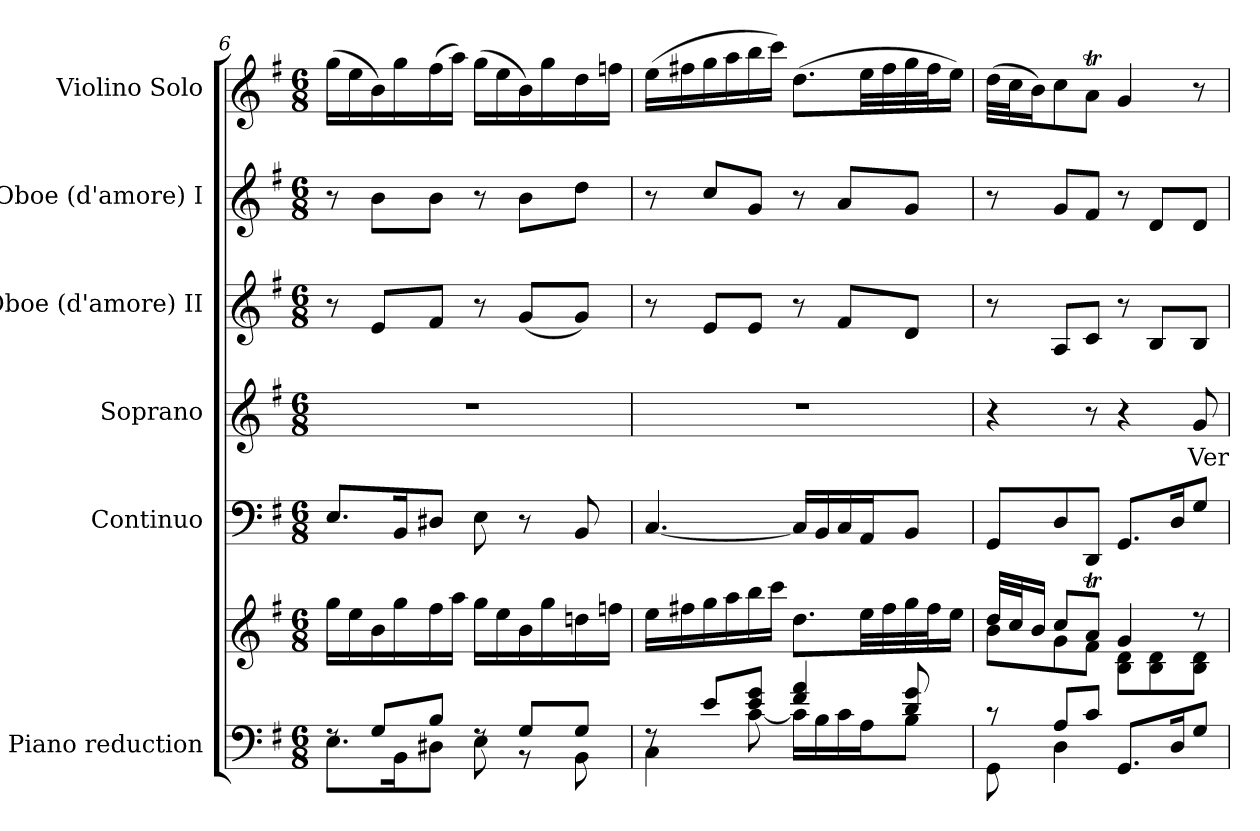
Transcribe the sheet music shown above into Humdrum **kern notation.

**kern	**kern	**kern	**kern	**text	**kern	**kern	**kern
*part6	*part6	*part5	*part4	*part4	*part3	*part2	*part1
*staff7	*staff6	*staff5	*staff4	*staff4	*staff3	*staff2	*staff1
*I"Piano reduction	*	*I"Continuo	*I"Soprano	*	*I"Oboe (d'amore) II	*I"Oboe (d'amore) I	*I"Violino Solo
*I'Pno	*	*	*	*	*I'Ob	*I'Ob	*I'Vln
*clefF4	*clefG2	*clefF4	*clefG2	*	*clefG2	*clefG2	*clefG2
*k[f#]	*k[f#]	*k[f#]	*k[f#]	*	*k[f#]	*k[f#]	*k[f#]
*M6/8	*M6/8	*M6/8	*M6/8	*	*M6/8	*M6/8	*M6/8
=6	=6	=6	=6	=6	=6	=6	=6
*^	*	*	*	*	*	*	*
8rF	8.E\L	16gg\LL	8.E/L	2.r	.	8r	8r	(>16gg\LL
.	.	16ee\	.	.	.	.	.	16ee\
8G/L	.	16b\	.	.	.	8e/L	8b\L	16b\)
.	16BB\K	16gg\	16BB/K	.	.	.	.	16gg\
8B/J	8D#X\J	16ff#\	8D#X/J	.	.	8f#/J	8b\J	(>16ff#\
.	.	16aa\JJ	.	.	.	.	.	16aa\JJ)
8rF	8E\	16gg\LL	8E\	.	.	8r	8r	(>16gg\LL
.	.	16ee\	.	.	.	.	.	16ee\
8G/L	8r	16b\	8r	.	.	(<8g/L	8b\L	16b\)
.	.	16gg\	.	.	.	.	.	16gg\
8G/J	8BB\	16ddn\	8BB/	.	.	8g/J)	8dd\J	16dd\
.	.	16ffn\JJ	.	.	.	.	.	16ffn\JJ
=7	=7	=7	=7	=7	=7	=7	=7	=7
8rF	4C\	16ee\LL	[4.C/	2.r	.	8r	8r	(>16ee\LL
.	.	16ff#X\	.	.	.	.	.	16ff#X\
8e/L	.	16gg\	.	.	.	8e/L	8cc/L	16gg\
.	.	16aa\	.	.	.	.	.	16aa\
8e/ 8g/J	[8c\	16bb\	.	.	.	8e/J	8g/J	16bb\
.	.	16ccc\JJ	.	.	.	.	.	16ccc\JJ)
4f#/ 4a/	16c\LL]	8.dd\L	16C/LL]	.	.	8r	8r	(>8.dd\L
.	16B\	.	16BB/	.	.	.	.	.
.	16c\	.	16C/	.	.	8f#/L	8a/L	.
.	16A\J	32ee\LL	16AA/J	.	.	.	.	32ee\LL
.	.	32ff#\	.	.	.	.	.	32ff#\
8d/ 8g/	8B\J	32gg\	8BB/J	.	.	8d/J	8g/J	32gg\
.	.	32ff#\J	.	.	.	.	.	32ff#\J
.	.	16ee\JJ	.	.	.	.	.	16ee\JJ)
=8	=8	=8	=8	=8	=8	=8	=8	=8
*	*	*^	*	*	*	*	*	*
8r	8GG\	32dd/LLL	8b\L	8GG/L	4r	.	8r	8r	(>32dd\LLL
.	.	32cc/J	.	.	.	.	.	.	32cc\J
.	.	16b/JJ	.	.	.	.	.	.	16b\J)
8A/L	4D\	8cc/L	8g\	8D/	.	.	8A/L	8g/L	8cc\
8c/J	.	8aT/J	8f#\J	8DD/J	8r	.	8c/J	8f#/J	8aT\J
8.GG/L	4.ryy	4g/	8B\ 8d\L	8.GG/L	4r	.	8r	8r	4g/
.	.	.	8B\ 8d\	.	.	.	8B/L	8d/L	.
16D/K	.	.	.	16D/K	.	.	.	.	.
!	!	!	!	!	!	!LO:LY:b	!	!	!
8G/J	.	8r	8B\ 8d\J	8G/J	8g/	Ver-	8B/J	8d/J	8r
*v	*v	*	*	*	*	*	*	*	*
*	*v	*v	*	*	*	*	*	*
=	=	=	=	=	=	=	=
*-	*-	*-	*-	*-	*-	*-	*-
